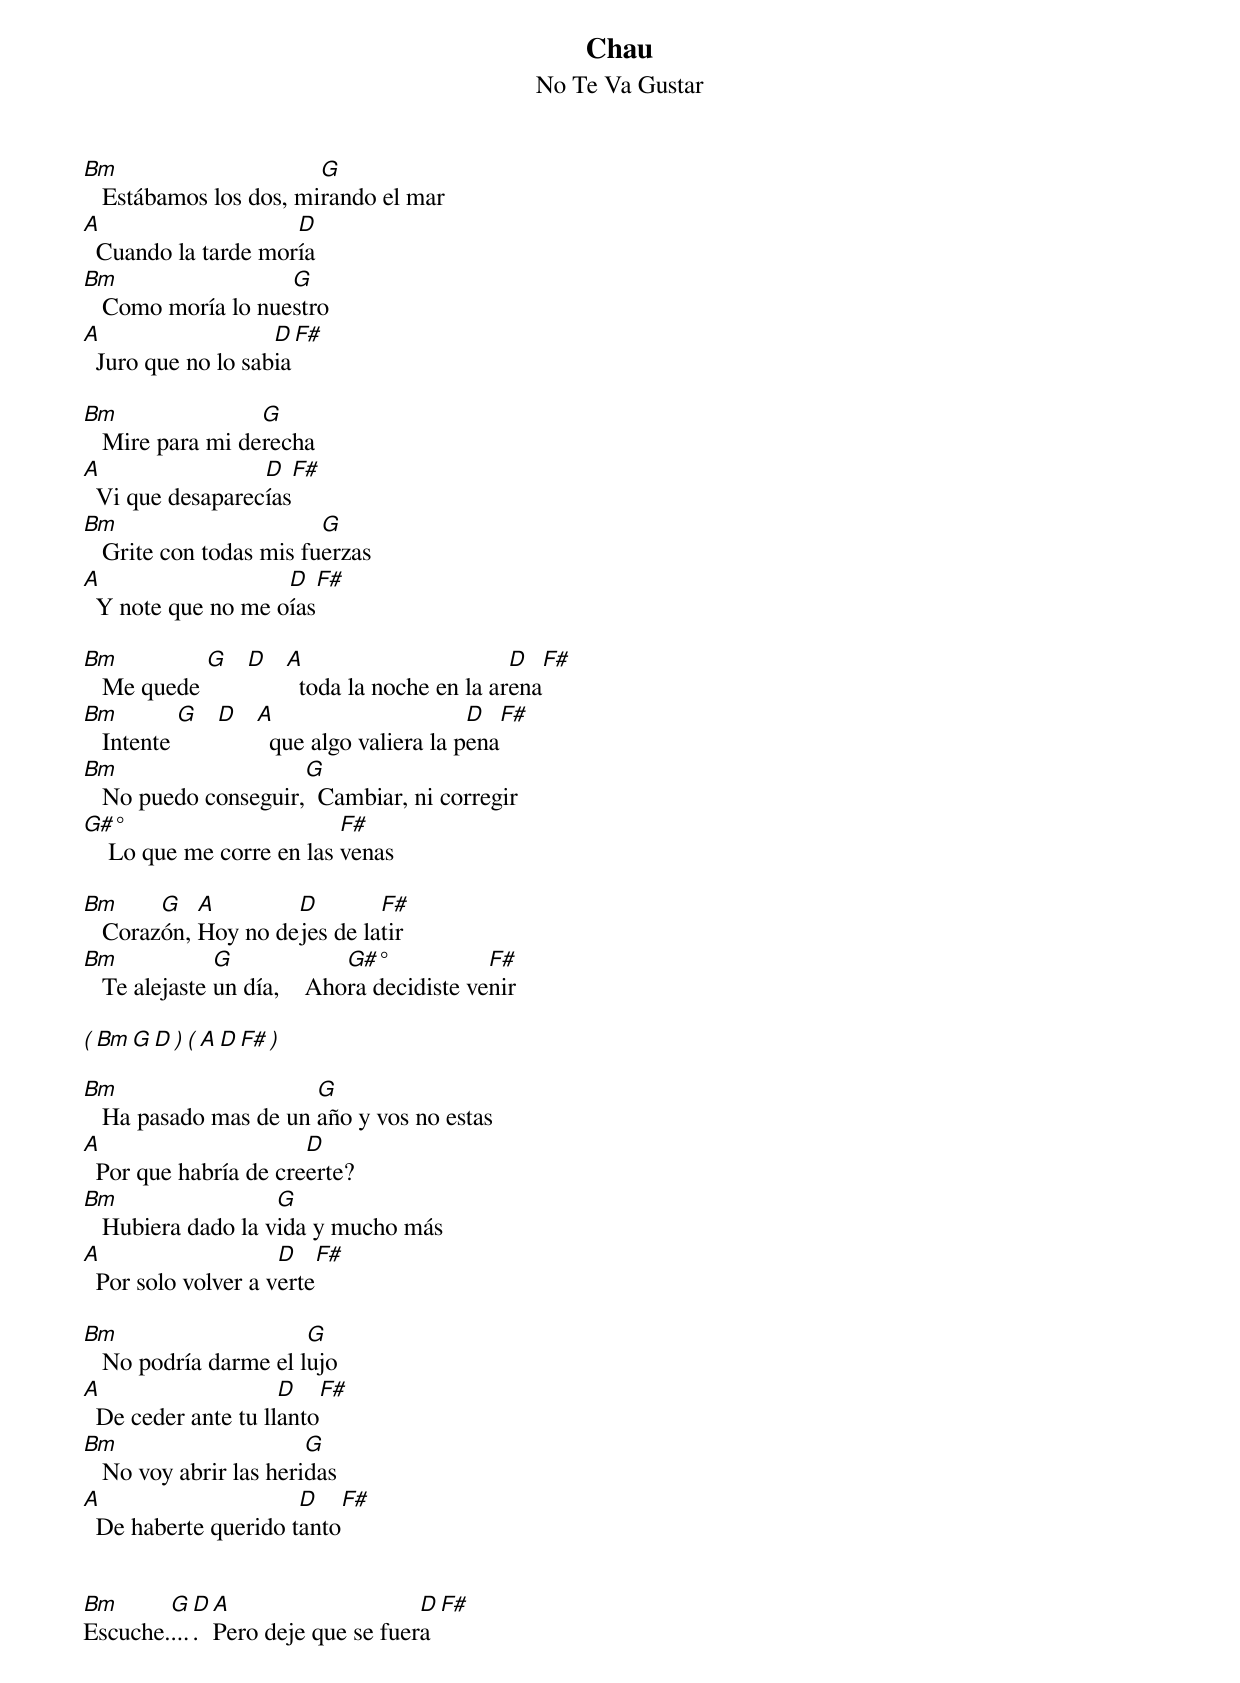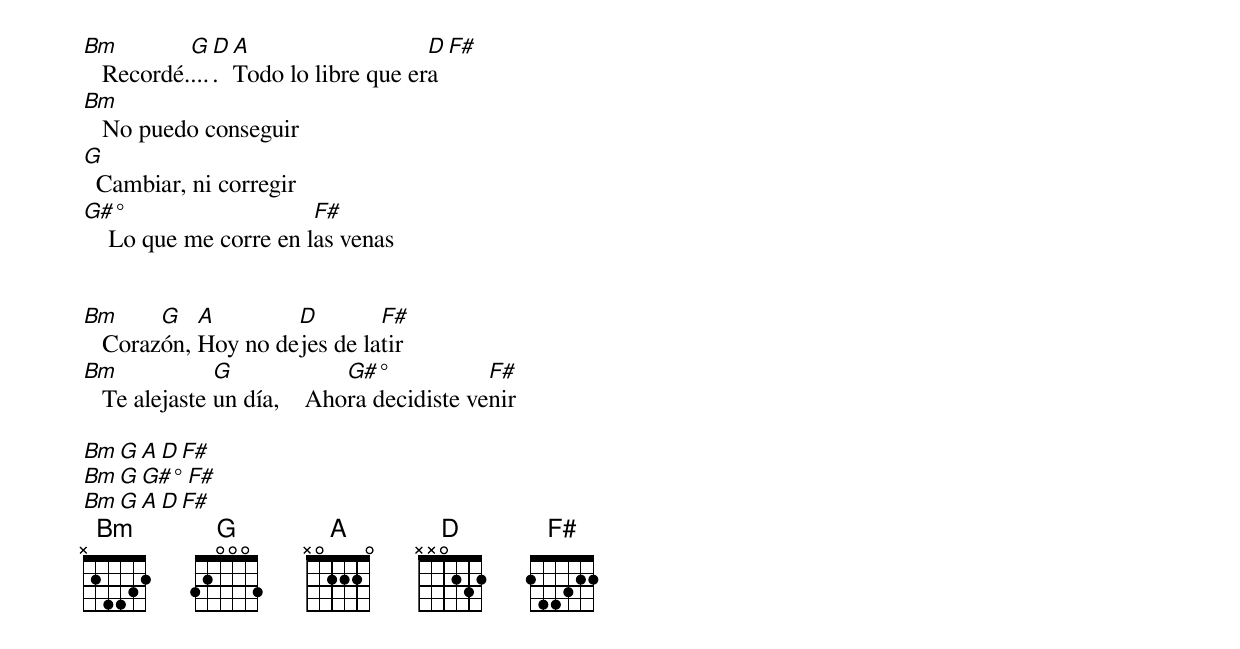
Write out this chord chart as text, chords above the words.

Chau
No Te Va Gustar



Bm                      G
   Estábamos los dos, mirando el mar
A                    D
  Cuando la tarde moría
Bm                  G
   Como moría lo nuestro
A                   D  F#
  Juro que no lo sabia

Bm                G
   Mire para mi derecha
A                 D   F#
  Vi que desaparecías
Bm                       G
   Grite con todas mis fuerzas
A                   D   F#
  Y note que no me oías

Bm          G  D  A                       D   F#
   Me quede         toda la noche en la arena
Bm         G  D  A                      D   F#
   Intente         que algo valiera la pena
Bm                    G
   No puedo conseguir,  Cambiar, ni corregir
G#°                        F#
    Lo que me corre en las venas

Bm      G   A        D        F#
   Corazón, Hoy no dejes de latir
Bm             G             G#°            F#
   Te alejaste un día,    Ahora decidiste venir

( Bm  G  D ) ( A  D  F# )

Bm                     G
   Ha pasado mas de un año y vos no estas
A                      D
  Por que habría de creerte?
Bm                  G
   Hubiera dado la vida y mucho más
A                    D    F#
  Por solo volver a verte

Bm                     G
   No podría darme el lujo
A                    D    F#
  De ceder ante tu llanto
Bm                      G
   No voy abrir las heridas
A                     D    F#
  De haberte querido tanto


Bm      G  D  A                    D   F#
Escuche.....  Pero deje que se fuera
Bm         G  D  A                   D   F#
   Recordé.....  Todo lo libre que era
Bm
   No puedo conseguir
G
  Cambiar, ni corregir
G#°                     F#
    Lo que me corre en las venas


Bm      G   A        D        F#
   Corazón, Hoy no dejes de latir
Bm             G             G#°            F#
   Te alejaste un día,    Ahora decidiste venir

Bm  G  A  D  F#
       Bm  G  G#°  F#
       Bm  G  A  D  F#
